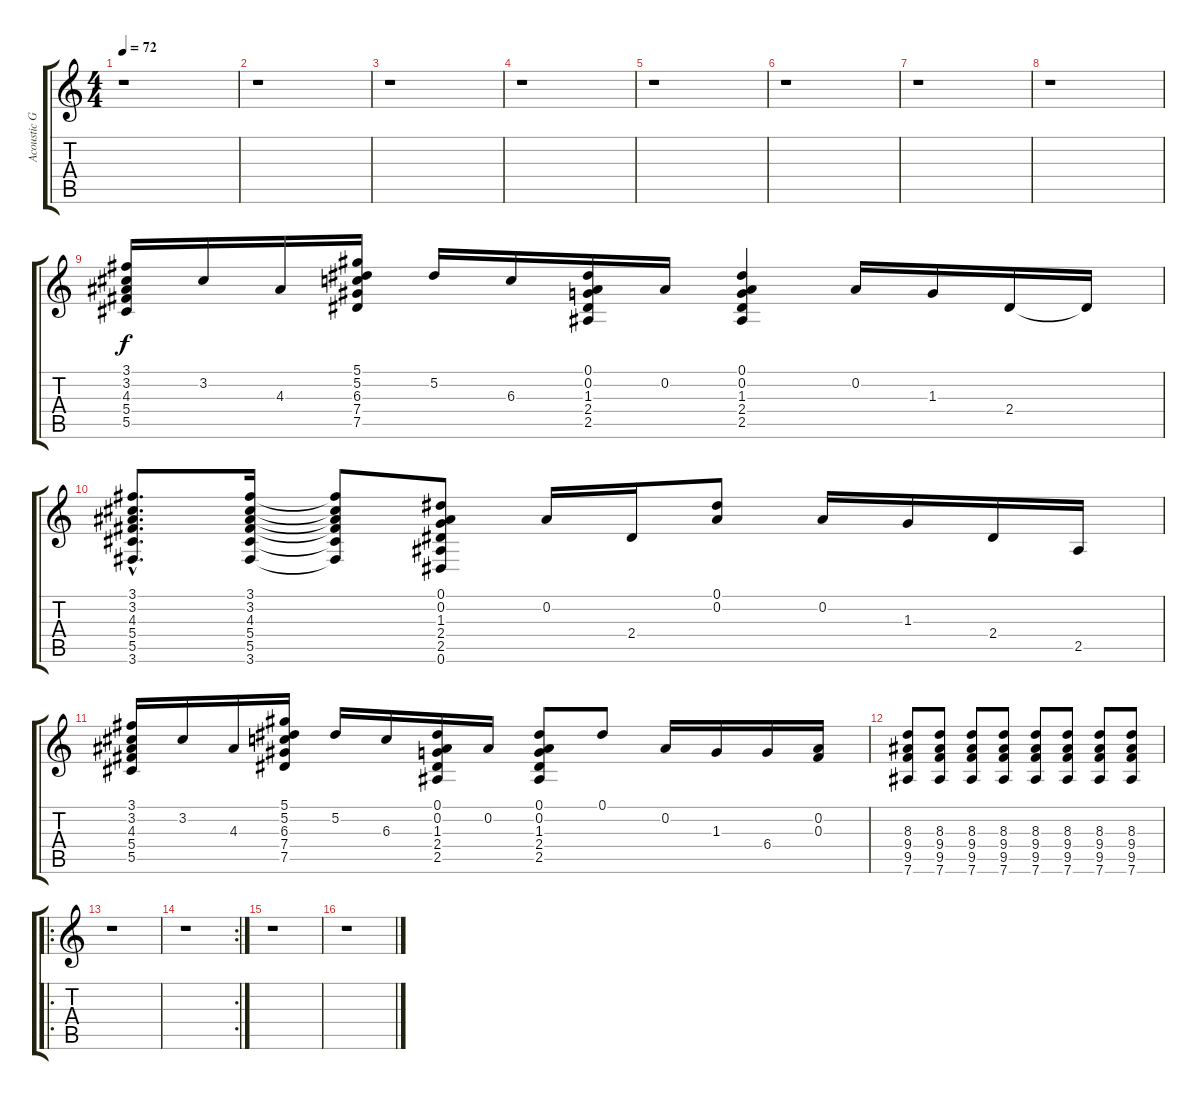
\track ("Acoustic Guitar" "Acoustic G") {instrument acousticguitarnylon}
\staff {score tabs}
\tuning (Eb4 Bb3 Gb3 Db3 Ab2 Eb2) {hide}
\ts (4 4)
\tempo 72
\clef g2
\ks c
r.1{dy f} |
r.1 |
r.1 |
r.1 |
r.1 |
r.1 |
r.1 |
r.1 |
(3.1 3.2 4.3 5.4 5.5).16 3.2.16 4.3.16 (5.1 5.2 6.3 7.4 7.5).16 5.2.16 6.3.16 (0.1 0.2 1.3 2.4 2.5).16 0.2.16 (0.1 0.2 1.3 2.4 2.5).4 0.2.16 1.3.16 2.4.16 2.4{t}.16 |
(3.1{hac} 3.2{hac} 4.3{hac} 5.4{hac} 5.5{hac} 3.6{hac}).8{d} (3.1 3.2 4.3 5.4 5.5 3.6).16 (3.1{t} 3.2{t} 4.3{t} 5.4{t} 5.5{t} 3.6{t}).8 (0.1 0.2 1.3 2.4 2.5 0.6).8 0.2.16 2.4.16 (0.1 0.2).8 0.2.16 1.3.16 2.4.16 2.5.16 |
(3.1 3.2 4.3 5.4 5.5).16 3.2.16 4.3.16 (5.1 5.2 6.3 7.4 7.5).16 5.2.16 6.3.16 (0.1 0.2 1.3 2.4 2.5).16 0.2.16 (0.1 0.2 1.3 2.4 2.5).8 0.1.8 0.2.16 1.3.16 6.4.16 (0.2 0.3).16 |
(8.3 9.4 9.5 7.6).8 (8.3 9.4 9.5 7.6).8 (8.3 9.4 9.5 7.6).8 (8.3 9.4 9.5 7.6).8 (8.3 9.4 9.5 7.6).8 (8.3 9.4 9.5 7.6).8 (8.3 9.4 9.5 7.6).8 (8.3 9.4 9.5 7.6).8 |
\ro
r.1 |
\rc 2
r.1 |
r.1 |
r.1
